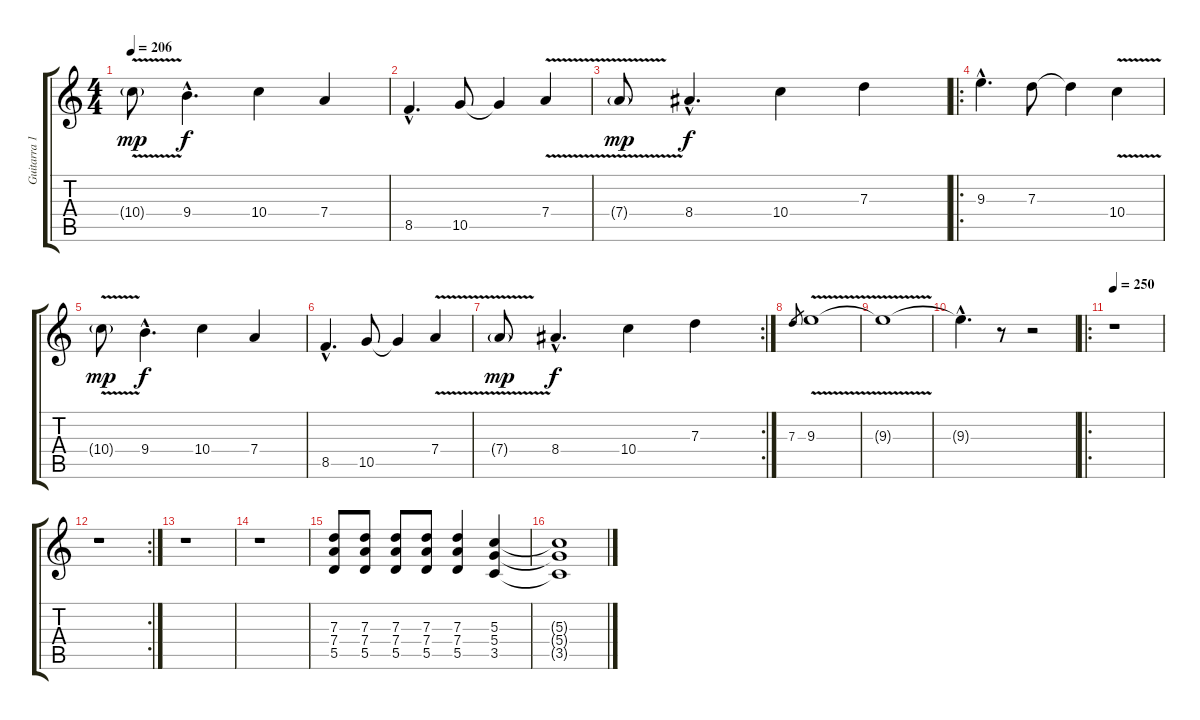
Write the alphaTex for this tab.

\track ("Guitarra 1" "Guitarra 1") {instrument distortionguitar}
\staff {score tabs}
\tuning (E4 B3 G3 D3 A2 E2) {hide}
\ts (4 4)
\tempo 206
\clef g2
\ks c
10.4{v g}.8{dy mp} 9.4{hac}.4{d dy f} 10.4.4 7.4.4 |
8.5{hac}.4{d} 10.5.8 10.5{t}.4 7.4{v}.4 |
7.4{v g}.8{dy mp} 8.4{hac}.4{d dy f} 10.4.4 7.3.4 |
\ro
9.3{hac}.4{d} 7.3.8 7.3{t}.4 10.4{v}.4 |
10.4{v g}.8{dy mp} 9.4{hac}.4{d dy f} 10.4.4 7.4.4 |
8.5{hac}.4{d} 10.5.8 10.5{t}.4 7.4{v}.4 |
\rc 2
7.4{v g}.8{dy mp} 8.4{hac}.4{d dy f} 10.4.4 7.3.4 |
7.3.8{gr} 9.3{v}.1 |
9.3{t}.1 |
9.3{hac t}.4{d} r.8 r.2 |
\ro
\tempo 250
r.1 |
\rc 2
r.1 |
r.1 |
r.1 |
(7.3 7.4 5.5).8 (7.3 7.4 5.5).8 (7.3 7.4 5.5).8 (7.3 7.4 5.5).8 (7.3 7.4 5.5).4 (5.3 5.4 3.5).4 |
(5.3{t} 5.4{t} 3.5{t}).1
